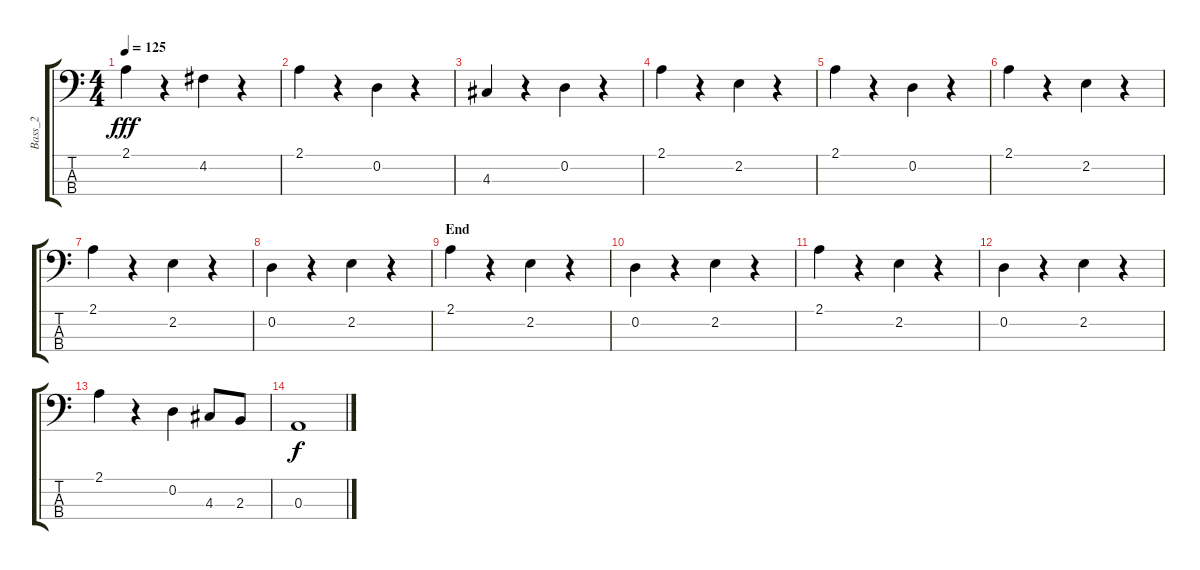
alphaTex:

\track ("Bass_2" "Bass_2") {instrument electricguitarmuted}
\staff {score tabs}
\tuning (G2 D2 A1 E1) {hide}
\ts (4 4)
\tempo 125
\clef f4
\ks c
2.1.4{dy fff} r.4 4.2.4 r.4 |
2.1.4 r.4 0.2.4 r.4 |
4.3.4 r.4 0.2.4 r.4 |
2.1.4 r.4 2.2.4 r.4 |
2.1.4 r.4 0.2.4 r.4 |
2.1.4 r.4 2.2.4 r.4 |
2.1.4 r.4 2.2.4 r.4 |
0.2.4 r.4 2.2.4 r.4 |
\section ("" "End")
2.1.4 r.4 2.2.4 r.4 |
0.2.4 r.4 2.2.4 r.4 |
2.1.4 r.4 2.2.4 r.4 |
0.2.4 r.4 2.2.4 r.4 |
2.1.4 r.4 0.2.4 4.3.8 2.3.8 |
0.3.1{dy f}
